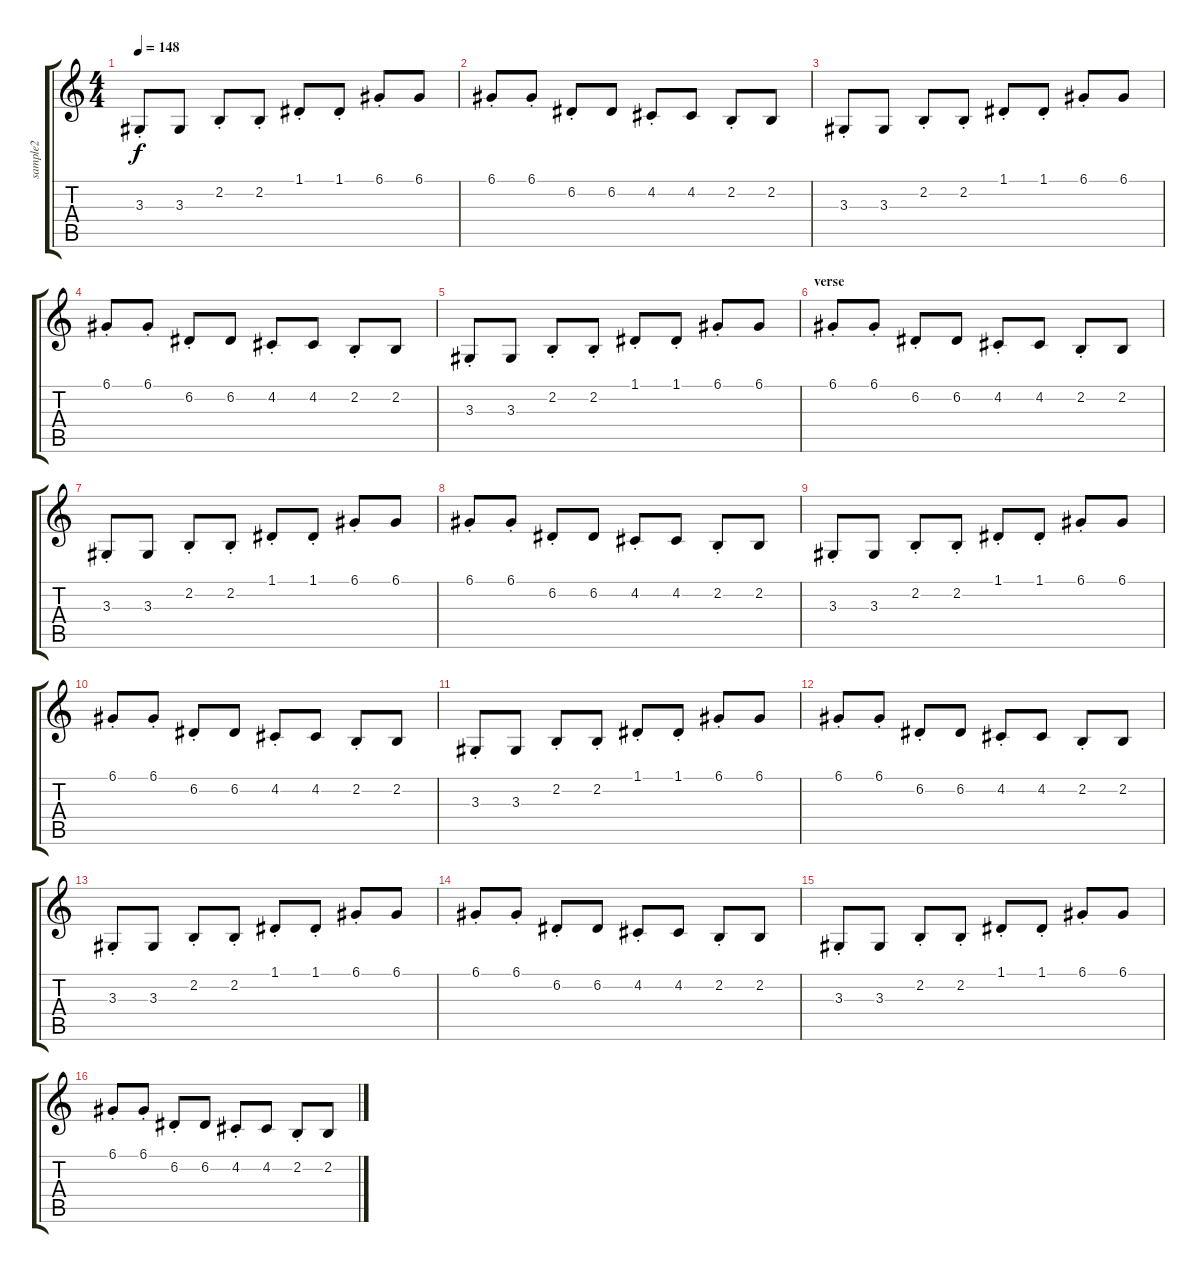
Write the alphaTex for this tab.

\track ("sample2" "sample2") {instrument lead2sawtooth}
\staff {score tabs}
\tuning (D4 A3 F3 C3 G2 D2) {hide}
\ts (4 4)
\tempo 148
\clef g2
\ks c
3.3{st}.8{dy f} 3.3.8 2.2{st}.8 2.2{st}.8 1.1{st}.8 1.1{st}.8 6.1{st}.8 6.1.8 |
6.1{st}.8 6.1{st}.8 6.2{st}.8 6.2.8 4.2{st}.8 4.2.8 2.2{st}.8 2.2.8 |
3.3{st}.8 3.3.8 2.2{st}.8 2.2{st}.8 1.1{st}.8 1.1{st}.8 6.1{st}.8 6.1.8 |
6.1{st}.8 6.1{st}.8 6.2{st}.8 6.2.8 4.2{st}.8 4.2.8 2.2{st}.8 2.2.8 |
3.3{st}.8 3.3.8 2.2{st}.8 2.2{st}.8 1.1{st}.8 1.1{st}.8 6.1{st}.8 6.1.8 |
\section ("" "verse")
6.1{st}.8 6.1{st}.8 6.2{st}.8 6.2.8 4.2{st}.8 4.2.8 2.2{st}.8 2.2.8 |
3.3{st}.8 3.3.8 2.2{st}.8 2.2{st}.8 1.1{st}.8 1.1{st}.8 6.1{st}.8 6.1.8 |
6.1{st}.8 6.1{st}.8 6.2{st}.8 6.2.8 4.2{st}.8 4.2.8 2.2{st}.8 2.2.8 |
3.3{st}.8 3.3.8 2.2{st}.8 2.2{st}.8 1.1{st}.8 1.1{st}.8 6.1{st}.8 6.1.8 |
6.1{st}.8 6.1{st}.8 6.2{st}.8 6.2.8 4.2{st}.8 4.2.8 2.2{st}.8 2.2.8 |
3.3{st}.8 3.3.8 2.2{st}.8 2.2{st}.8 1.1{st}.8 1.1{st}.8 6.1{st}.8 6.1.8 |
6.1{st}.8 6.1{st}.8 6.2{st}.8 6.2.8 4.2{st}.8 4.2.8 2.2{st}.8 2.2.8 |
3.3{st}.8 3.3.8 2.2{st}.8 2.2{st}.8 1.1{st}.8 1.1{st}.8 6.1{st}.8 6.1.8 |
6.1{st}.8 6.1{st}.8 6.2{st}.8 6.2.8 4.2{st}.8 4.2.8 2.2{st}.8 2.2.8 |
3.3{st}.8 3.3.8 2.2{st}.8 2.2{st}.8 1.1{st}.8 1.1{st}.8 6.1{st}.8 6.1.8 |
6.1{st}.8 6.1{st}.8 6.2{st}.8 6.2.8 4.2{st}.8 4.2.8 2.2{st}.8 2.2.8
